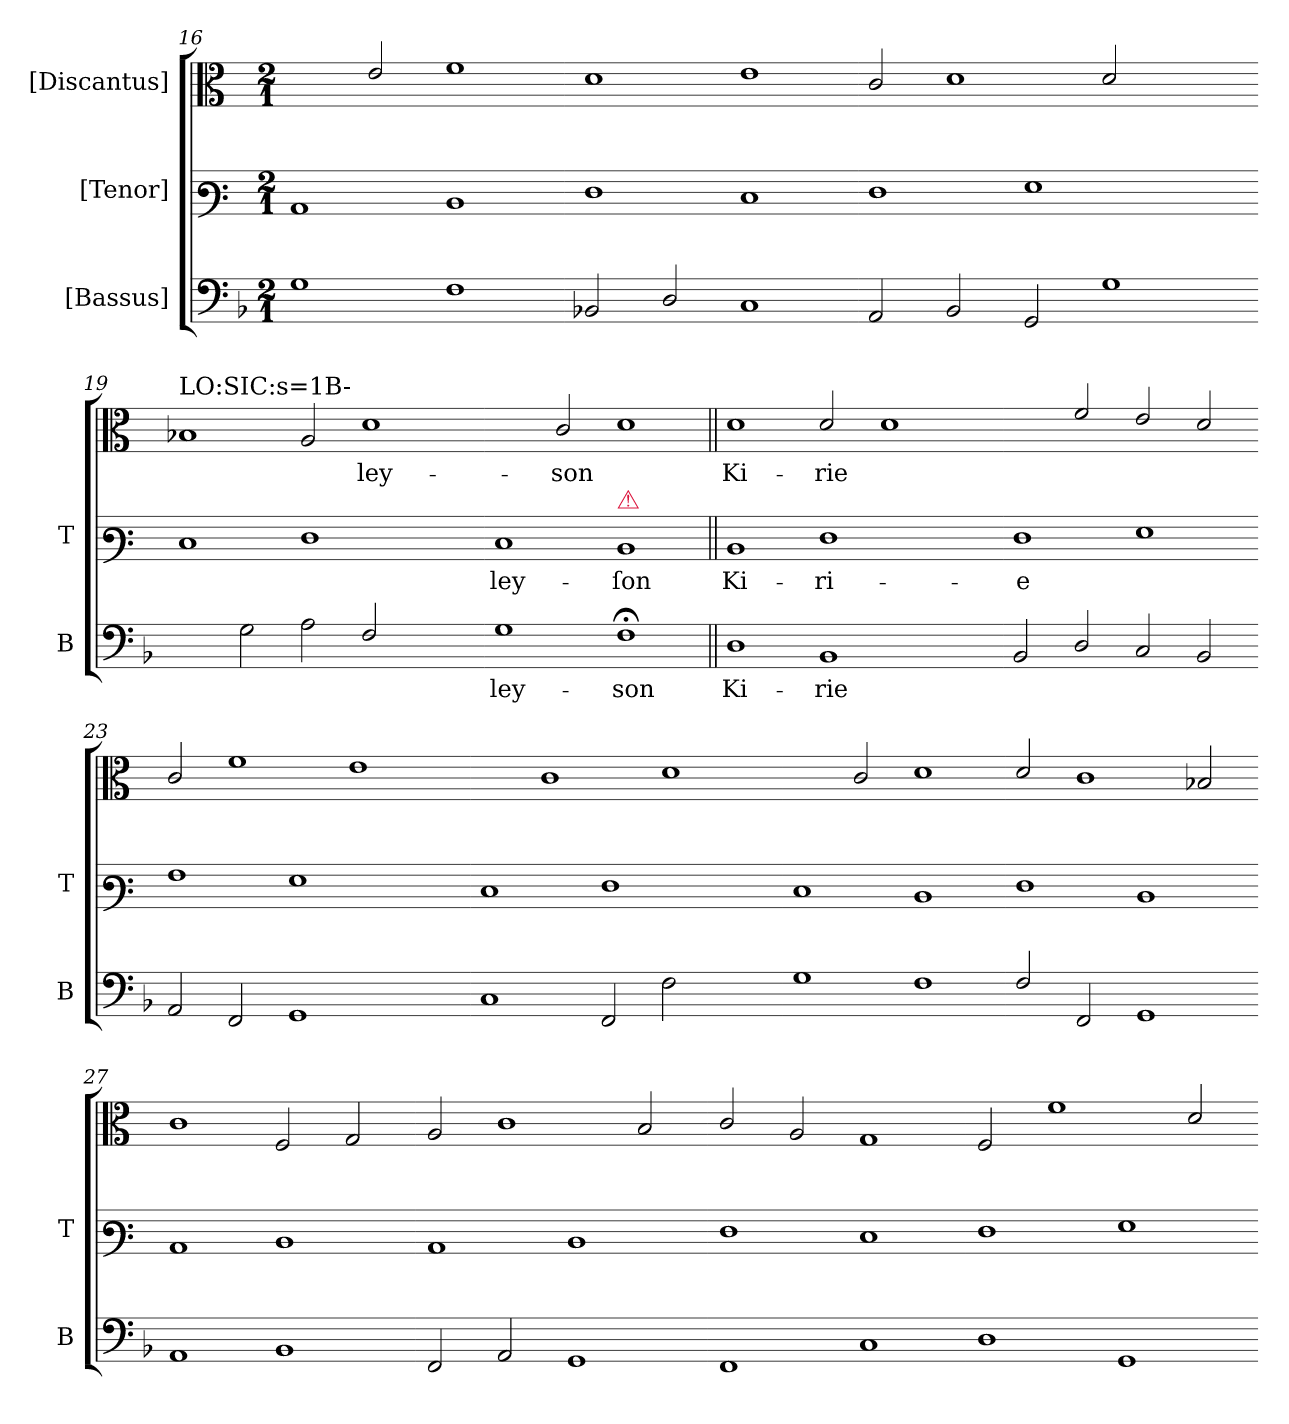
**kern	**text	**kern	**text	**kern	**text
*part3	*part3	*part2	*part2	*part1	*part1
*staff3	*staff3	*staff2	*staff2	*staff1	*staff1
*I"[Bassus]	*	*I"[Tenor]	*	*I"[Discantus]	*
*I'B	*	*I'T	*	*	*
*clefF4	*	*clefF3	*	*clefC3	*
*k[b-]	*	*k[]	*	*k[]	*
*	*	*D:dor	*	*D:dor	*
*M2/1	*	*M2/1	*	*M2/1	*
=16	=16	=16	=16	=16	=16
1G	.	1C	.	2ryy	.
.	.	.	.	2e/	.
1F	.	1D	.	1f	.
=17-	=17-	=17-	=17-	=17-	=17-
2BB-X/	.	1F	.	1d	.
2D/	.	.	.	.	.
1C	.	1E	.	1e	.
=18-	=18-	=18-	=18-	=18-	=18-
2AA/	.	1F	.	2c/	.
2BB-/	.	.	.	1d	.
2GG/	.	1G	.	.	.
1G\	.	.	.	2d/	.
.	.	2ryy	.	2ryy	.
=19-	=19-	=19-	=19-	=19-	=19-
!	!	!	!	!LO:TX:a:t=LO&colon;SIC&colon;s=1B-	!
2ryy	.	1E	.	1B-	.
2G\	.	.	.	.	.
2A\	.	1F	.	2A/	.
2F/	.	.	.	1d\	ley-
2ryy	.	2ryy	.	.	.
=20-	=20-	=20-	=20-	=20-	=20-
1G	-ley-	1E	ley-	2ryy	.
.	.	.	.	2c/	-son
!	!	!LO:TX:a:color=crimson:t=⚠	!	!	!
1F;<	-son	1D	-ſon	1d	.
=21||	=21||	=21||	=21||	=21||	=21||
1D	Ki-	1D	Ki-	1d	Ki-
1BB-	-rie	1F	-ri-	2d/	-rie
.	.	.	.	1d\	.
2ryy	.	2ryy	.	.	.
=22-	=22-	=22-	=22-	=22-	=22-
2BB-/	.	1F	-e	2ryy	.
2D/	.	.	.	2f/	.
2C/	.	1G	.	2e/	.
2BB-/	.	.	.	2d/	.
=23-	=23-	=23-	=23-	=23-	=23-
2AA/	.	1A	.	2c/	.
2FF/	.	.	.	1f	.
1GG	.	1G	.	.	.
.	.	.	.	1e\	.
2ryy	.	2ryy	.	.	.
=24-	=24-	=24-	=24-	=24-	=24-
1C	.	1E	.	2ryy	.
.	.	.	.	1c	.
2FF/	.	1F	.	.	.
2F\	.	.	.	1d\	.
2ryy	.	2ryy	.	.	.
=25-	=25-	=25-	=25-	=25-	=25-
1G	.	1E	.	2ryy	.
.	.	.	.	2c/	.
1F	.	1D	.	1d	.
=26-	=26-	=26-	=26-	=26-	=26-
2F/	.	1F	.	2d/	.
2FF/	.	.	.	1c	.
1GG	.	1D	.	.	.
.	.	.	.	2B-/	.
=27-	=27-	=27-	=27-	=27-	=27-
1AA	.	1C	.	1c	.
1BB-	.	1D	.	2F/	.
.	.	.	.	2G/	.
=28-	=28-	=28-	=28-	=28-	=28-
2FF/	.	1C	.	2A/	.
2AA/	.	.	.	1c	.
1GG	.	1D	.	.	.
.	.	.	.	2B-/	.
=29-	=29-	=29-	=29-	=29-	=29-
1FF	.	1F	.	2c/	.
.	.	.	.	2A/	.
1C	.	1E	.	1G	.
=30-	=30-	=30-	=30-	=30-	=30-
1D	.	1F	.	2F/	.
.	.	.	.	1f	.
1GG	.	1G	.	.	.
.	.	.	.	2d/	.
=-	=-	=-	=-	=-	=-
*-	*-	*-	*-	*-	*-
